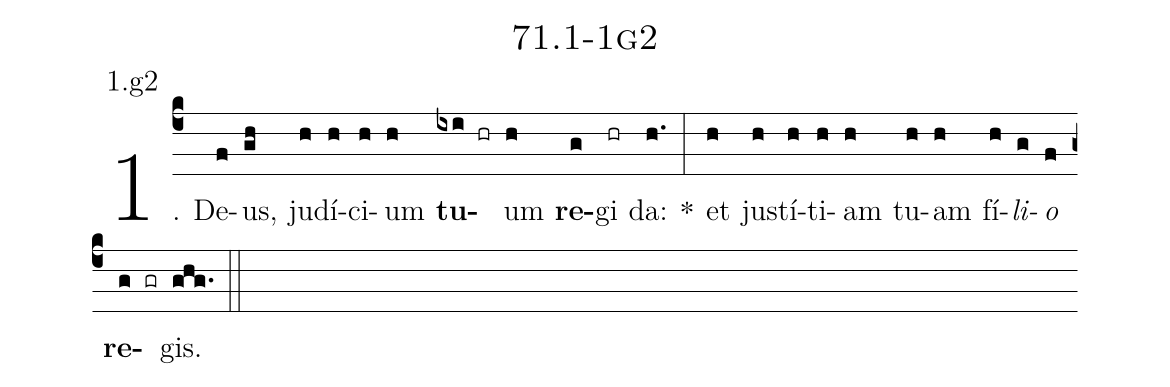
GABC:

name: 71.1-1g2;
annotation: 1.g2;
%%
(c4)1. De(f)us,(gh) ju(h)dí(h)ci(h)um(h) <b>tu</b>(ixi hr)um(h) <b>re</b>(g)gi(hr) da:(h.) *(:) et(h) jus(h)tí(h)ti(h)am(h) tu(h)am(h) fí(h)<i>li</i>(g)<i>o</i>(f) <b>re</b>(g gr)gis.(ghg.) (::)


%E(h) u(h) o(g) u(f) a(g) e.(ghg.) (::)
